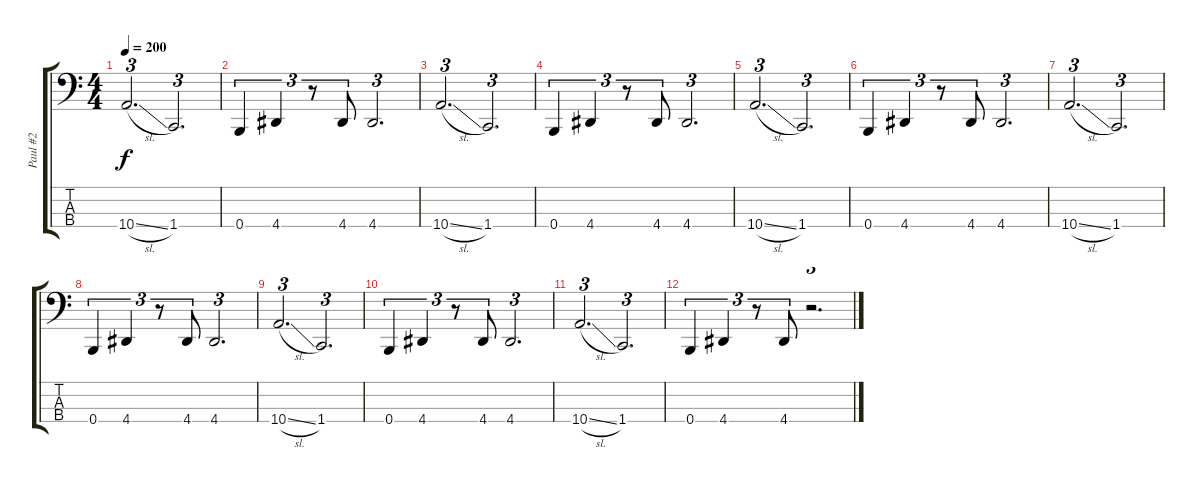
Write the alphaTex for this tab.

\track ("Paul #2" "Paul #2") {instrument electricbasspick}
\staff {score tabs}
\tuning (E2 B1 Gb1 B0) {hide}
\ts (4 4)
\tempo 200
\clef f4
\ks c
10.4{sl}.2{d tu (3 2) dy f} 1.4.2{d tu (3 2)} |
0.4.4{tu (3 2)} 4.4.4{tu (3 2)} r.8{tu (3 2)} 4.4.8{tu (3 2)} 4.4.2{d tu (3 2)} |
10.4{sl}.2{d tu (3 2)} 1.4.2{d tu (3 2)} |
0.4.4{tu (3 2)} 4.4.4{tu (3 2)} r.8{tu (3 2)} 4.4.8{tu (3 2)} 4.4.2{d tu (3 2)} |
10.4{sl}.2{d tu (3 2)} 1.4.2{d tu (3 2)} |
0.4.4{tu (3 2)} 4.4.4{tu (3 2)} r.8{tu (3 2)} 4.4.8{tu (3 2)} 4.4.2{d tu (3 2)} |
10.4{sl}.2{d tu (3 2)} 1.4.2{d tu (3 2)} |
0.4.4{tu (3 2)} 4.4.4{tu (3 2)} r.8{tu (3 2)} 4.4.8{tu (3 2)} 4.4.2{d tu (3 2)} |
10.4{sl}.2{d tu (3 2)} 1.4.2{d tu (3 2)} |
0.4.4{tu (3 2)} 4.4.4{tu (3 2)} r.8{tu (3 2)} 4.4.8{tu (3 2)} 4.4.2{d tu (3 2)} |
10.4{sl}.2{d tu (3 2)} 1.4.2{d tu (3 2)} |
0.4.4{tu (3 2)} 4.4.4{tu (3 2)} r.8{tu (3 2)} 4.4.8{tu (3 2)} r.2{d tu (3 2)}
